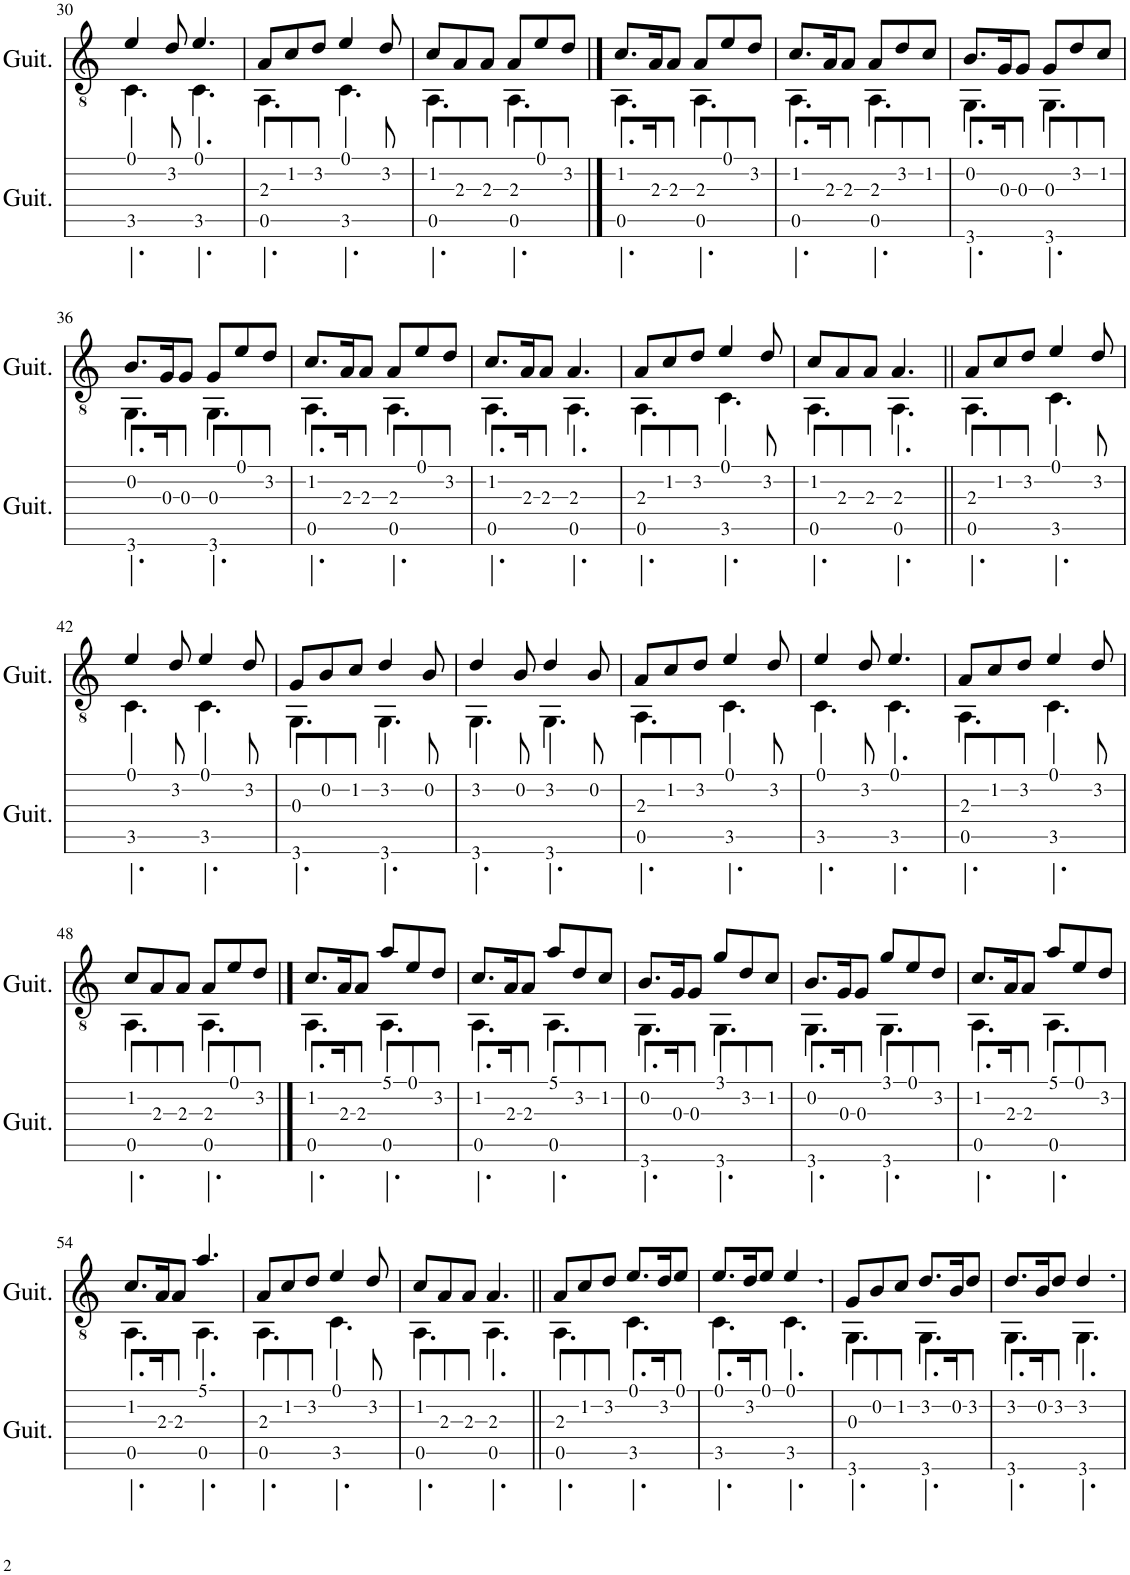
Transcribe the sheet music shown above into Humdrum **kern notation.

**kern	**kern
*part2	*part1
*staff2	*staff1
*I"Guitare classique	*I"Guitare classique
*I'Guit.	*I'Guit.
!!LO:PB:g=z
*	*clefGv2
*k[]	*k[]
*M6/8	*M6/8
=30	=30
*^	*^
4e/	4.C\	4e/	4.C\
8d/	.	8d/	.
4.e/	4.C\	4.e/	4.C\
=31	=31	=31	=31
8A/L	4.AA\	8A/L	4.AA\
8c/	.	8c/	.
8d/J	.	8d/J	.
4e/	4.C\	4e/	4.C\
8d/	.	8d/	.
=32	=32	=32	=32
8c/L	4.AA\	8c/L	4.AA\
8A/	.	8A/	.
8A/J	.	8A/J	.
8A/L	4.AA\	8A/L	4.AA\
8e/	.	8e/	.
8d/J	.	8d/J	.
==33	==33	==33	==33
8.c/L	4.AA\	8.c/L	4.AA\
16A/K	.	16A/K	.
8A/J	.	8A/J	.
8A/L	4.AA\	8A/L	4.AA\
8e/	.	8e/	.
8d/J	.	8d/J	.
=34	=34	=34	=34
8.c/L	4.AA\	8.c/L	4.AA\
16A/K	.	16A/K	.
8A/J	.	8A/J	.
8A/L	4.AA\	8A/L	4.AA\
8d/	.	8d/	.
8c/J	.	8c/J	.
=35	=35	=35	=35
8.B/L	4.GG\	8.B/L	4.GG\
16G/K	.	16G/K	.
8G/J	.	8G/J	.
8G/L	4.GG\	8G/L	4.GG\
8d/	.	8d/	.
8c/J	.	8c/J	.
!!LO:LB:g=z	!!
=36	=36	=36	=36
8.B/L	4.GG\	8.B/L	4.GG\
16G/K	.	16G/K	.
8G/J	.	8G/J	.
8G/L	4.GG\	8G/L	4.GG\
8e/	.	8e/	.
8d/J	.	8d/J	.
=37	=37	=37	=37
8.c/L	4.AA\	8.c/L	4.AA\
16A/K	.	16A/K	.
8A/J	.	8A/J	.
8A/L	4.AA\	8A/L	4.AA\
8e/	.	8e/	.
8d/J	.	8d/J	.
=38	=38	=38	=38
8.c/L	4.AA\	8.c/L	4.AA\
16A/K	.	16A/K	.
8A/J	.	8A/J	.
4.A/	4.AA\	4.A/	4.AA\
=39	=39	=39	=39
8A/L	4.AA\	8A/L	4.AA\
8c/	.	8c/	.
8d/J	.	8d/J	.
4e/	4.C\	4e/	4.C\
8d/	.	8d/	.
=40	=40	=40	=40
8c/L	4.AA\	8c/L	4.AA\
8A/	.	8A/	.
8A/J	.	8A/J	.
4.A/	4.AA\	4.A/	4.AA\
=41||	=41||	=41||	=41||
8A/L	4.AA\	8A/L	4.AA\
8c/	.	8c/	.
8d/J	.	8d/J	.
4e/	4.C\	4e/	4.C\
8d/	.	8d/	.
!!LO:LB:g=z	!!
=42	=42	=42	=42
4e/	4.C\	4e/	4.C\
8d/	.	8d/	.
4e/	4.C\	4e/	4.C\
8d/	.	8d/	.
=43	=43	=43	=43
8G/L	4.GG\	8G/L	4.GG\
8B/	.	8B/	.
8c/J	.	8c/J	.
4d/	4.GG\	4d/	4.GG\
8B/	.	8B/	.
=44	=44	=44	=44
4d/	4.GG\	4d/	4.GG\
8B/	.	8B/	.
4d/	4.GG\	4d/	4.GG\
8B/	.	8B/	.
=45	=45	=45	=45
8A/L	4.AA\	8A/L	4.AA\
8c/	.	8c/	.
8d/J	.	8d/J	.
4e/	4.C\	4e/	4.C\
8d/	.	8d/	.
=46	=46	=46	=46
4e/	4.C\	4e/	4.C\
8d/	.	8d/	.
4.e/	4.C\	4.e/	4.C\
=47	=47	=47	=47
8A/L	4.AA\	8A/L	4.AA\
8c/	.	8c/	.
8d/J	.	8d/J	.
4e/	4.C\	4e/	4.C\
8d/	.	8d/	.
!!LO:LB:g=z	!!
=48	=48	=48	=48
8c/L	4.AA\	8c/L	4.AA\
8A/	.	8A/	.
8A/J	.	8A/J	.
8A/L	4.AA\	8A/L	4.AA\
8e/	.	8e/	.
8d/J	.	8d/J	.
==49	==49	==49	==49
8.c/L	4.AA\	8.c/L	4.AA\
16A/K	.	16A/K	.
8A/J	.	8A/J	.
8a/L	4.AA\	8a/L	4.AA\
8e/	.	8e/	.
8d/J	.	8d/J	.
=50	=50	=50	=50
8.c/L	4.AA\	8.c/L	4.AA\
16A/K	.	16A/K	.
8A/J	.	8A/J	.
8a/L	4.AA\	8a/L	4.AA\
8d/	.	8d/	.
8c/J	.	8c/J	.
=51	=51	=51	=51
8.B/L	4.GG\	8.B/L	4.GG\
16G/K	.	16G/K	.
8G/J	.	8G/J	.
8g/L	4.GG\	8g/L	4.GG\
8d/	.	8d/	.
8c/J	.	8c/J	.
=52	=52	=52	=52
8.B/L	4.GG\	8.B/L	4.GG\
16G/K	.	16G/K	.
8G/J	.	8G/J	.
8g/L	4.GG\	8g/L	4.GG\
8e/	.	8e/	.
8d/J	.	8d/J	.
=53	=53	=53	=53
8.c/L	4.AA\	8.c/L	4.AA\
16A/K	.	16A/K	.
8A/J	.	8A/J	.
8a/L	4.AA\	8a/L	4.AA\
8e/	.	8e/	.
8d/J	.	8d/J	.
!!LO:LB:g=z	!!
=54	=54	=54	=54
8.c/L	4.AA\	8.c/L	4.AA\
16A/K	.	16A/K	.
8A/J	.	8A/J	.
4.a/	4.AA\	4.a/	4.AA\
=55	=55	=55	=55
8A/L	4.AA\	8A/L	4.AA\
8c/	.	8c/	.
8d/J	.	8d/J	.
4e/	4.C\	4e/	4.C\
8d/	.	8d/	.
=56	=56	=56	=56
8c/L	4.AA\	8c/L	4.AA\
8A/	.	8A/	.
8A/J	.	8A/J	.
4.A/	4.AA\	4.A/	4.AA\
=57||	=57||	=57||	=57||
8A/L	4.AA\	8A/L	4.AA\
8c/	.	8c/	.
8d/J	.	8d/J	.
8.e/L	4.C\	8.e/L	4.C\
16d/K	.	16d/K	.
8e/J	.	8e/J	.
=58	=58	=58	=58
8.e/L	4.C\	8.e/L	4.C\
16d/K	.	16d/K	.
8e/J	.	8e/J	.
4.e/	4.C\	4.e/	4.C\
=59	=59	=59	=59
8G/L	4.GG\	8G/L	4.GG\
8B/	.	8B/	.
8c/J	.	8c/J	.
8.d/L	4.GG\	8.d/L	4.GG\
16B/K	.	16B/K	.
8d/J	.	8d/J	.
=60	=60	=60	=60
8.d/L	4.GG\	8.d/L	4.GG\
16B/K	.	16B/K	.
8d/J	.	8d/J	.
4.d/	4.GG\	4.d/	4.GG\
*v	*v	*	*
*	*v	*v
=	=
*-	*-
